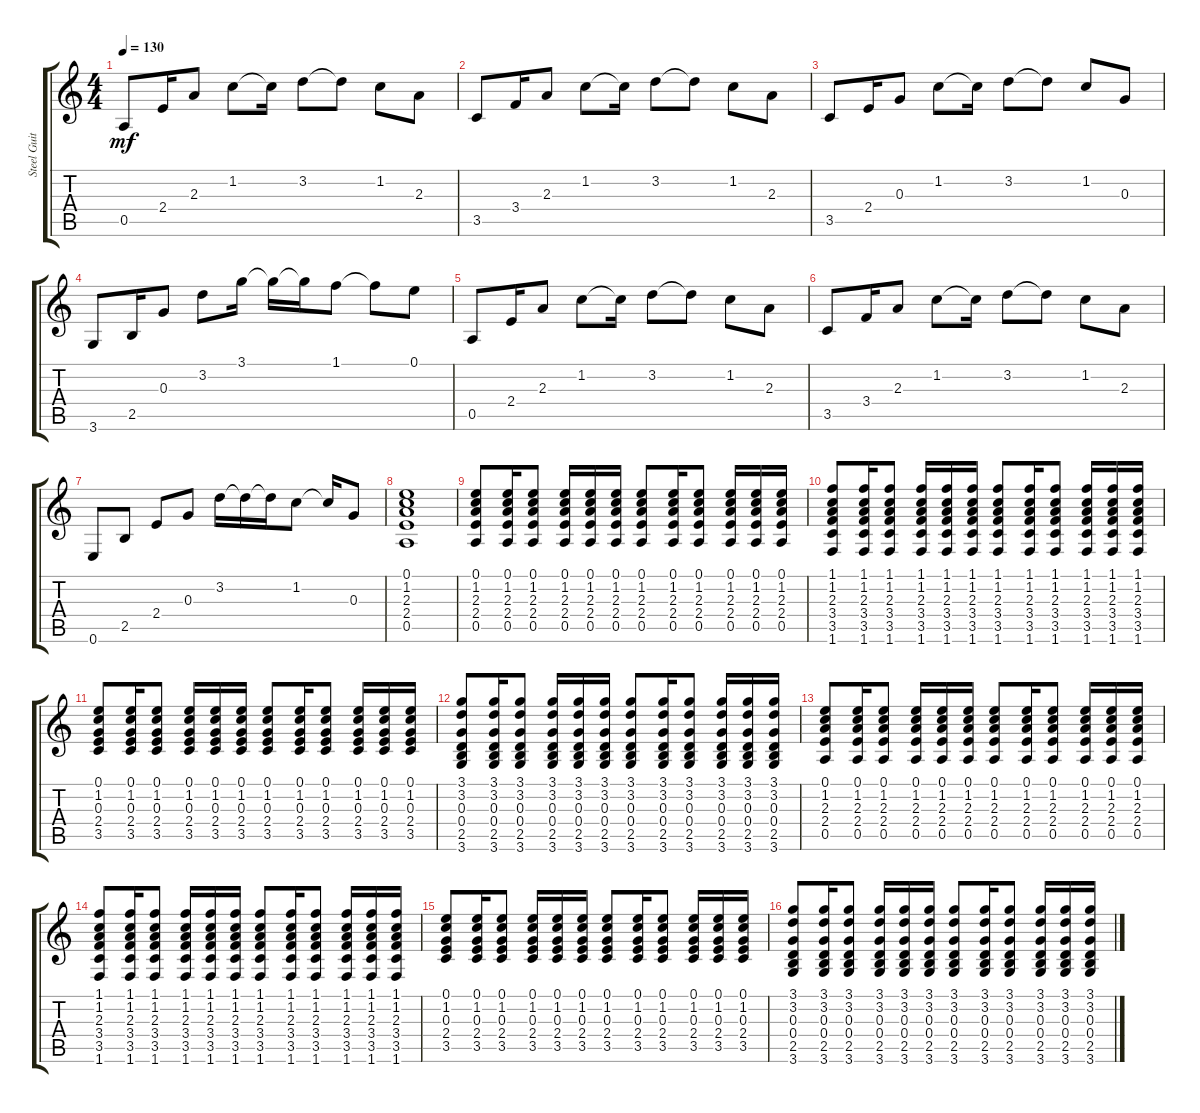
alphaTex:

\track ("Steel Guitar" "Steel Guit") {instrument acousticguitarsteel}
\staff {score tabs}
\tuning (E4 B3 G3 D3 A2 E2) {hide}
\ts (4 4)
\tempo 130
\clef g2
\ks c
0.5.8{dy mf instrument acousticguitarsteel} 2.4.16 2.3.8 1.2.8 1.2{t}.16 3.2.8 3.2{t}.8 1.2.8 2.3.8 |
3.5.8 3.4.16 2.3.8 1.2.8 1.2{t}.16 3.2.8 3.2{t}.8 1.2.8 2.3.8 |
3.5.8 2.4.16 0.3.8 1.2.8 1.2{t}.16 3.2.8 3.2{t}.8 1.2.8 0.3.8 |
3.6.8 2.5.16 0.3.8 3.2.8 3.1.16 3.1{t}.16 3.1{t}.16 1.1.8 1.1{t}.8 0.1.8 |
0.5.8 2.4.16 2.3.8 1.2.8 1.2{t}.16 3.2.8 3.2{t}.8 1.2.8 2.3.8 |
3.5.8 3.4.16 2.3.8 1.2.8 1.2{t}.16 3.2.8 3.2{t}.8 1.2.8 2.3.8 |
0.6.8 2.5.8 2.4.8 0.3.8 3.2.16 3.2{t}.16 3.2{t}.16 1.2.8 1.2{t}.16 0.3.8 |
(0.1 1.2 2.3 2.4 0.5).1 |
(0.1 1.2 2.3 2.4 0.5).8 (0.1 1.2 2.3 2.4 0.5).16 (0.1 1.2 2.3 2.4 0.5).8 (0.1 1.2 2.3 2.4 0.5).16 (0.1 1.2 2.3 2.4 0.5).16 (0.1 1.2 2.3 2.4 0.5).16 (0.1 1.2 2.3 2.4 0.5).8 (0.1 1.2 2.3 2.4 0.5).16 (0.1 1.2 2.3 2.4 0.5).8 (0.1 1.2 2.3 2.4 0.5).16 (0.1 1.2 2.3 2.4 0.5).16 (0.1 1.2 2.3 2.4 0.5).16 |
(1.1 1.2 2.3 3.4 3.5 1.6).8 (1.1 1.2 2.3 3.4 3.5 1.6).16 (1.1 1.2 2.3 3.4 3.5 1.6).8 (1.1 1.2 2.3 3.4 3.5 1.6).16 (1.1 1.2 2.3 3.4 3.5 1.6).16 (1.1 1.2 2.3 3.4 3.5 1.6).16 (1.1 1.2 2.3 3.4 3.5 1.6).8 (1.1 1.2 2.3 3.4 3.5 1.6).16 (1.1 1.2 2.3 3.4 3.5 1.6).8 (1.1 1.2 2.3 3.4 3.5 1.6).16 (1.1 1.2 2.3 3.4 3.5 1.6).16 (1.1 1.2 2.3 3.4 3.5 1.6).16 |
(0.1 1.2 0.3 2.4 3.5).8 (0.1 1.2 0.3 2.4 3.5).16 (0.1 1.2 0.3 2.4 3.5).8 (0.1 1.2 0.3 2.4 3.5).16 (0.1 1.2 0.3 2.4 3.5).16 (0.1 1.2 0.3 2.4 3.5).16 (0.1 1.2 0.3 2.4 3.5).8 (0.1 1.2 0.3 2.4 3.5).16 (0.1 1.2 0.3 2.4 3.5).8 (0.1 1.2 0.3 2.4 3.5).16 (0.1 1.2 0.3 2.4 3.5).16 (0.1 1.2 0.3 2.4 3.5).16 |
(3.1 3.2 0.3 0.4 2.5 3.6).8 (3.1 3.2 0.3 0.4 2.5 3.6).16 (3.1 3.2 0.3 0.4 2.5 3.6).8 (3.1 3.2 0.3 0.4 2.5 3.6).16 (3.1 3.2 0.3 0.4 2.5 3.6).16 (3.1 3.2 0.3 0.4 2.5 3.6).16 (3.1 3.2 0.3 0.4 2.5 3.6).8 (3.1 3.2 0.3 0.4 2.5 3.6).16 (3.1 3.2 0.3 0.4 2.5 3.6).8 (3.1 3.2 0.3 0.4 2.5 3.6).16 (3.1 3.2 0.3 0.4 2.5 3.6).16 (3.1 3.2 0.3 0.4 2.5 3.6).16 |
(0.1 1.2 2.3 2.4 0.5).8 (0.1 1.2 2.3 2.4 0.5).16 (0.1 1.2 2.3 2.4 0.5).8 (0.1 1.2 2.3 2.4 0.5).16 (0.1 1.2 2.3 2.4 0.5).16 (0.1 1.2 2.3 2.4 0.5).16 (0.1 1.2 2.3 2.4 0.5).8 (0.1 1.2 2.3 2.4 0.5).16 (0.1 1.2 2.3 2.4 0.5).8 (0.1 1.2 2.3 2.4 0.5).16 (0.1 1.2 2.3 2.4 0.5).16 (0.1 1.2 2.3 2.4 0.5).16 |
(1.1 1.2 2.3 3.4 3.5 1.6).8 (1.1 1.2 2.3 3.4 3.5 1.6).16 (1.1 1.2 2.3 3.4 3.5 1.6).8 (1.1 1.2 2.3 3.4 3.5 1.6).16 (1.1 1.2 2.3 3.4 3.5 1.6).16 (1.1 1.2 2.3 3.4 3.5 1.6).16 (1.1 1.2 2.3 3.4 3.5 1.6).8 (1.1 1.2 2.3 3.4 3.5 1.6).16 (1.1 1.2 2.3 3.4 3.5 1.6).8 (1.1 1.2 2.3 3.4 3.5 1.6).16 (1.1 1.2 2.3 3.4 3.5 1.6).16 (1.1 1.2 2.3 3.4 3.5 1.6).16 |
(0.1 1.2 0.3 2.4 3.5).8 (0.1 1.2 0.3 2.4 3.5).16 (0.1 1.2 0.3 2.4 3.5).8 (0.1 1.2 0.3 2.4 3.5).16 (0.1 1.2 0.3 2.4 3.5).16 (0.1 1.2 0.3 2.4 3.5).16 (0.1 1.2 0.3 2.4 3.5).8 (0.1 1.2 0.3 2.4 3.5).16 (0.1 1.2 0.3 2.4 3.5).8 (0.1 1.2 0.3 2.4 3.5).16 (0.1 1.2 0.3 2.4 3.5).16 (0.1 1.2 0.3 2.4 3.5).16 |
(3.1 3.2 0.3 0.4 2.5 3.6).8 (3.1 3.2 0.3 0.4 2.5 3.6).16 (3.1 3.2 0.3 0.4 2.5 3.6).8 (3.1 3.2 0.3 0.4 2.5 3.6).16 (3.1 3.2 0.3 0.4 2.5 3.6).16 (3.1 3.2 0.3 0.4 2.5 3.6).16 (3.1 3.2 0.3 0.4 2.5 3.6).8 (3.1 3.2 0.3 0.4 2.5 3.6).16 (3.1 3.2 0.3 0.4 2.5 3.6).8 (3.1 3.2 0.3 0.4 2.5 3.6).16 (3.1 3.2 0.3 0.4 2.5 3.6).16 (3.1 3.2 0.3 0.4 2.5 3.6).16
